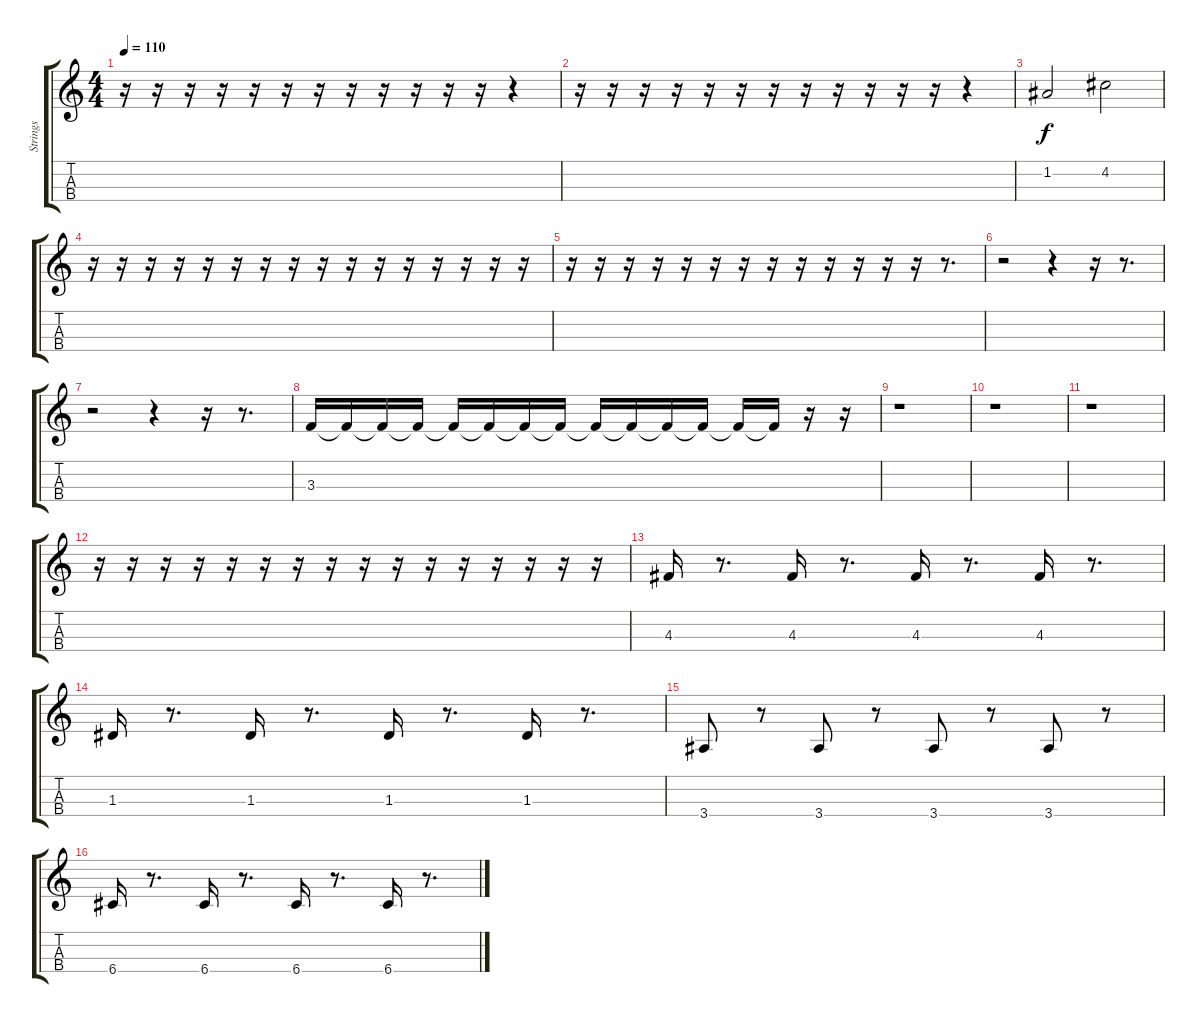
\track ("Strings" "Strings") {instrument flute}
\staff {score tabs}
\tuning (E5 A4 D4 G3) {hide}
\ts (4 4)
\tempo 110
\clef g2
\ks c
r.16{dy f} r.16 r.16 r.16 r.16 r.16 r.16 r.16 r.16 r.16 r.16 r.16 r.4 |
r.16 r.16 r.16 r.16 r.16 r.16 r.16 r.16 r.16 r.16 r.16 r.16 r.4 |
1.2.2 4.2.2 |
r.16 r.16 r.16 r.16 r.16 r.16 r.16 r.16 r.16 r.16 r.16 r.16 r.16 r.16 r.16 r.16 |
r.16 r.16 r.16 r.16 r.16 r.16 r.16 r.16 r.16 r.16 r.16 r.16 r.16 r.8{d} |
r.2 r.4 r.16 r.8{d} |
r.2 r.4 r.16 r.8{d} |
3.3.16 3.3{t}.16 3.3{t}.16 3.3{t}.16 3.3{t}.16 3.3{t}.16 3.3{t}.16 3.3{t}.16 3.3{t}.16 3.3{t}.16 3.3{t}.16 3.3{t}.16 3.3{t}.16 3.3{t}.16 r.16 r.16 |
r.1 |
r.1 |
r.1 |
r.16 r.16 r.16 r.16 r.16 r.16 r.16 r.16 r.16 r.16 r.16 r.16 r.16 r.16 r.16 r.16 |
4.3.16 r.8{d} 4.3.16 r.8{d} 4.3.16 r.8{d} 4.3.16 r.8{d} |
1.3.16 r.8{d} 1.3.16 r.8{d} 1.3.16 r.8{d} 1.3.16 r.8{d} |
3.4.8 r.8 3.4.8 r.8 3.4.8 r.8 3.4.8 r.8 |
6.4.16 r.8{d} 6.4.16 r.8{d} 6.4.16 r.8{d} 6.4.16 r.8{d}
